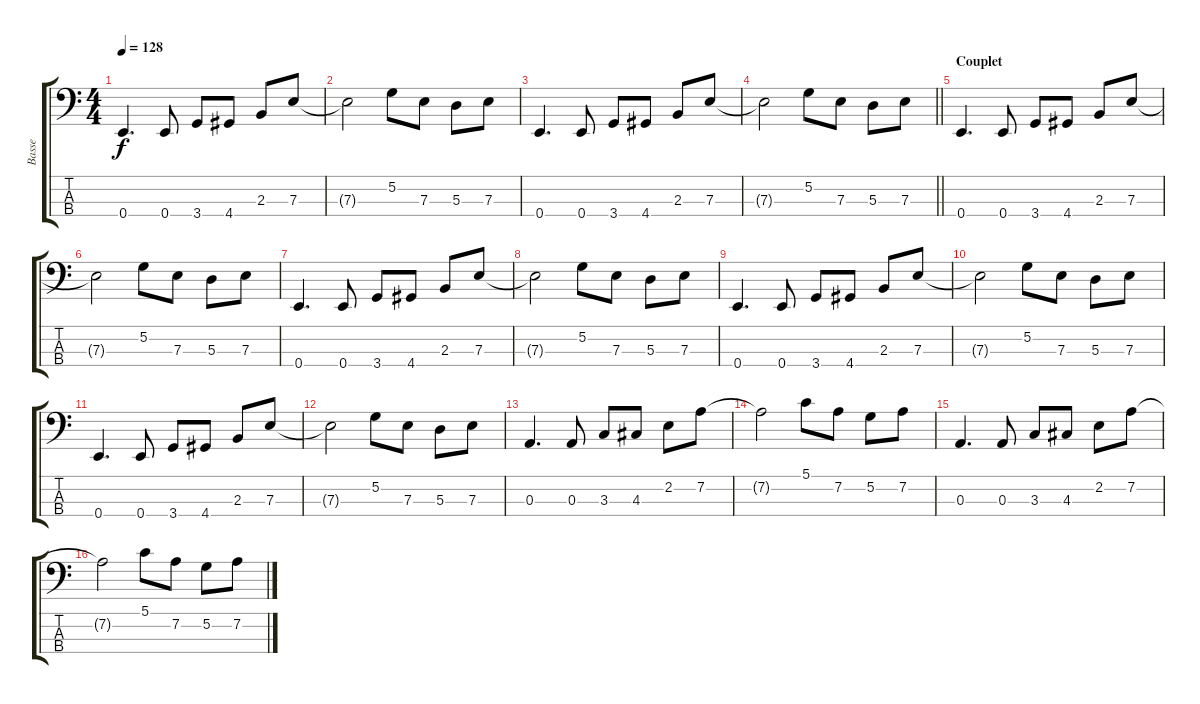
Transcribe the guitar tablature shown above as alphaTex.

\track ("Basse" "Basse") {instrument electricbassfinger}
\staff {score tabs}
\tuning (G2 D2 A1 E1) {hide}
\ts (4 4)
\section ("" "")
\tempo 128
\clef f4
\ks c
0.4.4{d dy f} 0.4.8 3.4.8 4.4.8 2.3.8 7.3.8 |
7.3{t}.2 5.2.8 7.3.8 5.3.8 7.3.8 |
0.4.4{d} 0.4.8 3.4.8 4.4.8 2.3.8 7.3.8 |
\barLineRight lightlight
7.3{t}.2 5.2.8 7.3.8 5.3.8 7.3.8 |
\section ("" "Couplet")
0.4.4{d} 0.4.8 3.4.8 4.4.8 2.3.8 7.3.8 |
7.3{t}.2 5.2.8 7.3.8 5.3.8 7.3.8 |
0.4.4{d} 0.4.8 3.4.8 4.4.8 2.3.8 7.3.8 |
7.3{t}.2 5.2.8 7.3.8 5.3.8 7.3.8 |
0.4.4{d} 0.4.8 3.4.8 4.4.8 2.3.8 7.3.8 |
7.3{t}.2 5.2.8 7.3.8 5.3.8 7.3.8 |
0.4.4{d} 0.4.8 3.4.8 4.4.8 2.3.8 7.3.8 |
7.3{t}.2 5.2.8 7.3.8 5.3.8 7.3.8 |
0.3.4{d} 0.3.8 3.3.8 4.3.8 2.2.8 7.2.8 |
7.2{t}.2 5.1.8 7.2.8 5.2.8 7.2.8 |
0.3.4{d} 0.3.8 3.3.8 4.3.8 2.2.8 7.2.8 |
7.2{t}.2 5.1.8 7.2.8 5.2.8 7.2.8
